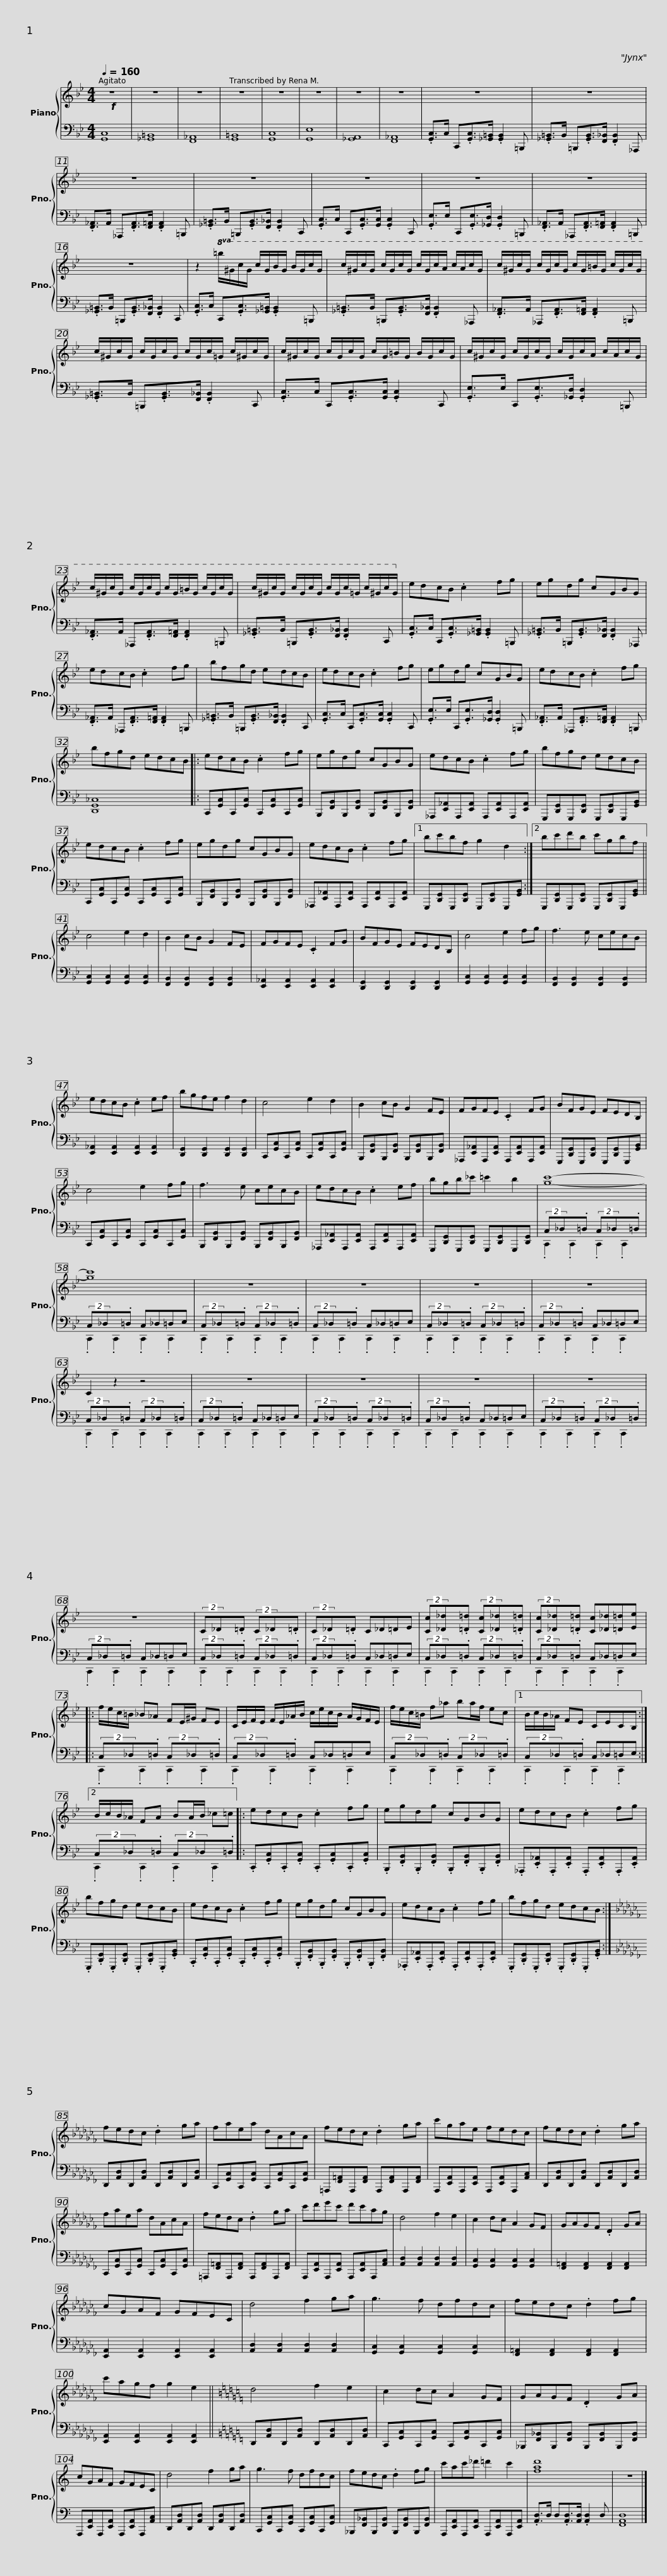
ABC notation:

X:1
%%score { 1 | ( 2 3 ) }
L:1/8
Q:1/4=160
M:4/4
I:linebreak $
K:Bb
V:1 treble
V:2 bass
V:3 bass
V:1
!f! z8 | z8 | z8 | z8 |$ z8 | %5
 z8 | z8 | z8 |$ z8 | z8 | %10
 z8 | z8 |$ z8 | z8 | z8 | %15
 z8 |$ z2!8va(! =b/^g/c'/g/ c'/g/b/g/ b/g/c'/g/ | c'/^g/c'/g/ c'/g/c'/g/ c'/g/c'/a/ c'/a/c'/g/ |$ c'/^g/c'/g/ c'/g/c'/g/ c'/g/=b/g/ c'/g/c'/g/ | c'/^g/c'/g/ c'/g/c'/g/ c'/g/c'/=g/ c'/^g/c'/g/ |$ %20
 c'/^g/c'/g/ c'/g/c'/g/ c'/g/=b/g/ b/g/c'/g/ | c'/^g/c'/g/ c'/g/c'/g/ c'/g/c'/a/ c'/a/c'/g/ |$ c'/^g/c'/g/ c'/g/c'/g/ c'/g/=b/g/ c'/g/c'/g/ | c'/^g/c'/g/ c'/g/c'/g/ c'/g/c'/=g/ c'/^g/c'/g/!8va)! |$ edcB .c2 fg | %25
 egdg cGBG | edcB .c2 fg | bfgd edcB |$ edcB .c2 fg | egdg cGBG | %30
 edcB .c2 fg | bfgd edcB |:$ edcB .c2 fg | egdg cGBG | edcB .c2 fg | %35
 bfgd edcB |$ edcB .c2 fg | egdg cGBG | edcB .c2 fg |1 bc'bf g2 d2 :|2 %40
 bc'd'b c'gbf ||$ c4 e2 d2 | B2 cB G2 FE | FGFE .C2 FG | BFGE FEDB, |$ %45
 c4 e2 fg | f3 e cecB | edcB .c2 ef | bgfe f2 d2 |$ c4 e2 d2 | %50
 B2 cB G2 FE | FGFE .C2 FG | BFGE FEDB, |$ c4 e2 fg | f3 e cecB | %55
 edcB .c2 ef | bgb_c' =c'2 b2 |$ [gc']8- | [gc']8 | z8 | %60
 z8 |$ z8 | z8 | C2 z2 z4 | z8 |$ %65
 z8 | z8 | z8 | z8 |$ (2:3:2C_D.=D (2:3:2C_D.=D | %70
 (2:3:2C_D.=D C_D=DE | (2:3:2[Cc][_D_d].[=D=d] (2:3:2[Cc][_D_d].[=D=d] | (2:3:2[Cc][_D_d].[=D=d] [Cc][_D_d][=D=d][Ee] |:$ f/e/c/=B/ _B_A FE/^G/ FE | C/E/F/E/ F/E/_A/B/ c/e/c/B/ A/G/F/E/ |$ %75
 f/e/c/=B/ f_a ba/f/ ec |1 B/c/B/_A/ FE CECB, :|2 B/c/B/_A/ FA BA/B/ _c=c |:$ edcB .c2 fg | egdg cGBG | %80
 edcB .c2 fg | bfgd edcB |$ edcB .c2 fg | egdg cGBG | edcB .c2 fg | %85
 bfgd edcB :|$[K:Cb] fedc .d2 ga | faea dAcA | fedc .d2 ga | c'gae fedc |$ %90
 fedc .d2 ga | faea dAcA | fedc .d2 ga | c'd'e'c' d'c'ag |$ d4 f2 e2 | %95
 c2 dc A2 GF | GAGF .D2 GA | cGAF GFEC |$ d4 f2 ga | g3 f dfdc | %100
 fedc .d2 fg | c'agf g2 e2 ||$[K:C] d4 f2 e2 | c2 dc A2 GF | GAGF .D2 GA | %105
 cGAF GFEC |$ d4 f2 ga | g3 f dfdc | fedc .d2 fg | c'ac'_d' =d'2 c'2 | %110
 [fad']8 | z8 |] %112
V:2
 [G,,C,]8 | [_G,,=B,,]8 | [F,,_A,,]8 | [G,,=B,,]8 |$ [G,,C,]8 | %5
 [G,,E,]8 | [_G,,A,,]8 | [F,,_A,,]8 |$ .[G,,C,]>C, C,,.[G,,C,]>[_G,,=B,,] .[G,,B,,]2 =B,,, | .[_G,,=B,,]>B,, =B,,,.[G,,B,,]>[F,,_B,,] .[F,,B,,]2 _A,,, | %10
 .[F,,_A,,]>A,, _A,,,.[F,,A,,]>[F,,=A,,] .[F,,A,,]2 =B,,, | .[_G,,=B,,]>B,, =B,,,.[G,,B,,]>[F,,_B,,] .[F,,B,,]2 C,, |$ .[G,,C,]>C, C,,.[G,,C,]>[G,,C,] .[G,,C,]2 C,, | .[G,,E,]>E, C,,.[G,,E,]>[_G,,D,] .[G,,D,]2 =B,,, | .[F,,_A,,]>A,, _A,,,.[F,,A,,]>[F,,=A,,] .[F,,A,,]2 =B,,, | %15
 .[_G,,=B,,]>B,, =B,,,.[G,,B,,]>[F,,_B,,] .[F,,B,,]2 C,, |$ .[G,,C,]>C, C,,.[G,,C,]>[_G,,=B,,] .[G,,B,,]2 =B,,, | .[_G,,=B,,]>B,, =B,,,.[G,,B,,]>[F,,_B,,] .[F,,B,,]2 _A,,, |$ .[F,,_A,,]>A,, _A,,,.[F,,A,,]>[F,,=A,,] .[F,,A,,]2 =B,,, | .[_G,,=B,,]>B,, =B,,,.[G,,B,,]>[F,,_B,,] .[F,,B,,]2 C,, |$ %20
 .[G,,C,]>C, C,,.[G,,C,]>[G,,C,] .[G,,C,]2 C,, | .[G,,E,]>E, C,,.[G,,E,]>[_G,,D,] .[G,,D,]2 =B,,, |$ .[F,,_A,,]>A,, _A,,,.[F,,A,,]>[F,,=A,,] .[F,,A,,]2 =B,,, | .[_G,,=B,,]>B,, =B,,,.[G,,B,,]>[F,,_B,,] .[F,,B,,]2 C,, |$ .[G,,C,]>C, C,,.[G,,C,]>[_G,,=B,,] .[G,,B,,]2 =B,,, | %25
 .[_G,,=B,,]>B,, =B,,,.[G,,B,,]>[F,,_B,,] .[F,,B,,]2 _A,,, | .[F,,_A,,]>A,, _A,,,.[F,,A,,]>[F,,=A,,] .[F,,A,,]2 =B,,, | .[_G,,=B,,]>B,, =B,,,.[G,,B,,]>[F,,_B,,] .[F,,B,,]2 C,, |$ .[G,,C,]>C, C,,.[G,,C,]>[G,,C,] .[G,,C,]2 C,, | .[G,,E,]>E, C,,.[G,,E,]>[_G,,D,] .[G,,D,]2 =B,,, | %30
 .[F,,_A,,]>A,, _A,,,.[F,,A,,]>[F,,=A,,] .[F,,A,,]2 =B,,, | [D,,G,,_C,]8 |:$ C,,[G,,C,]C,,[G,,C,] C,,[G,,C,]C,,[G,,C,] | B,,,[F,,B,,]B,,,[F,,B,,] B,,,[F,,B,,]B,,,[F,,B,,] | _A,,,[E,,_A,,]A,,,[E,,A,,] A,,,[E,,A,,]A,,,[E,,A,,] | %35
 G,,,[D,,G,,]G,,,[D,,G,,] G,,,[D,,G,,]G,,,[G,,B,,] |$ C,,[G,,C,]C,,[G,,C,] C,,[G,,C,]C,,[G,,C,] | B,,,[F,,B,,]B,,,[F,,B,,] B,,,[F,,B,,]B,,,[F,,B,,] | _A,,,[E,,_A,,]A,,,[E,,A,,] A,,,[E,,A,,]A,,,[E,,A,,] |1 G,,,[D,,G,,]G,,,[D,,G,,] G,,,[D,,G,,]G,,,[G,,B,,] :|2 %40
 G,,,[D,,G,,]G,,,[D,,G,,] G,,,[D,,G,,]G,,,[G,,B,,] ||$ [G,,C,]2 [G,,C,]2 [G,,C,]2 [G,,C,]2 | [F,,B,,]2 [F,,B,,]2 [F,,B,,]2 [F,,B,,]2 | [E,,_A,,]2 [E,,A,,]2 [E,,A,,]2 [E,,A,,]2 | [D,,G,,]2 [D,,G,,]2 [D,,G,,]2 [D,,G,,]2 |$ %45
 [G,,C,]2 [G,,C,]2 [G,,C,]2 [G,,C,]2 | [F,,B,,]2 [F,,B,,]2 [F,,B,,]2 [F,,B,,]2 | [E,,_A,,]2 [E,,A,,]2 [E,,A,,]2 [E,,A,,]2 | [D,,G,,]2 [D,,G,,]2 [D,,G,,]2 [D,,G,,]2 |$ C,,[G,,C,]C,,[G,,C,] C,,[G,,C,]C,,[G,,C,] | %50
 B,,,[F,,B,,]B,,,[F,,B,,] B,,,[F,,B,,]B,,,[F,,B,,] | _A,,,[E,,_A,,]A,,,[E,,A,,] A,,,[E,,A,,]A,,,[E,,A,,] | G,,,[D,,G,,]G,,,[D,,G,,] G,,,[D,,G,,]G,,,[G,,B,,] |$ C,,[G,,C,]C,,[G,,C,] C,,[G,,C,]C,,[G,,C,] | B,,,[F,,B,,]B,,,[F,,B,,] B,,,[F,,B,,]B,,,[F,,B,,] | %55
 _A,,,[E,,_A,,]A,,,[E,,A,,] A,,,[E,,A,,]A,,,[E,,A,,] | G,,,[D,,G,,]G,,,[D,,G,,] G,,,[D,,G,,]G,,,[D,,G,,] |$ (2:3:2C,_D,.=D, (2:3:2C,_D,.=D, | (2:3:2C,_D,.=D, C,_D,=D,E, | (2:3:2C,_D,.=D, (2:3:2C,_D,.=D, | %60
 (2:3:2C,_D,.=D, C,_D,=D,E, |$ (2:3:2C,_D,.=D, (2:3:2C,_D,.=D, | (2:3:2C,_D,.=D, C,_D,=D,E, | (2:3:2C,_D,.=D, (2:3:2C,_D,.=D, | (2:3:2C,_D,.=D, C,_D,=D,E, |$ %65
 (2:3:2C,_D,.=D, (2:3:2C,_D,.=D, | (2:3:2C,_D,.=D, C,_D,=D,E, | (2:3:2C,_D,.=D, (2:3:2C,_D,.=D, | (2:3:2C,_D,.=D, C,_D,=D,E, |$ (2:3:2C,_D,.=D, (2:3:2C,_D,.=D, | %70
 (2:3:2C,_D,.=D, C,_D,=D,E, | (2:3:2C,_D,.=D, (2:3:2C,_D,.=D, | (2:3:2C,_D,.=D, C,_D,=D,E, |:$ (2:3:2C,_D,.=D, (2:3:2C,_D,.=D, | (2:3:2C,_D,.=D, C,_D,=D,E, |$ %75
 (2:3:2C,_D,.=D, (2:3:2C,_D,.=D, |1 (2:3:2C,_D,.=D, C,_D,=D,E, :|2 (2:3:2C,_D,.=D, (2:3:2C,_D,.=D, |:$ .C,,.[G,,C,].C,,.[G,,C,] .C,,.[G,,C,].C,,.[G,,C,] | .B,,,.[F,,B,,].B,,,.[F,,B,,] .B,,,.[F,,B,,].B,,,.[F,,B,,] | %80
 ._A,,,.[E,,_A,,].A,,,.[E,,A,,] .A,,,.[E,,A,,].A,,,.[E,,A,,] | .G,,,.[D,,G,,].G,,,.[D,,G,,] .G,,,.[D,,G,,].G,,,.[G,,B,,] |$ .C,,.[G,,C,].C,,.[G,,C,] .C,,.[G,,C,].C,,.[G,,C,] | .B,,,.[F,,B,,].B,,,.[F,,B,,] .B,,,.[F,,B,,].B,,,.[F,,B,,] | ._A,,,.[E,,_A,,].A,,,.[E,,A,,] .A,,,.[E,,A,,].A,,,.[E,,A,,] | %85
 .G,,,.[D,,G,,].G,,,.[D,,G,,] .G,,,.[D,,G,,].G,,,.[G,,B,,] :|$[K:Cb] D,,[A,,D,]D,,[A,,D,] D,,[A,,D,]D,,[A,,D,] | C,,[G,,C,]C,,[G,,C,] C,,[G,,C,]C,,[G,,C,] | =A,,,[F,,=A,,]A,,,[F,,A,,] A,,,[F,,A,,]A,,,[F,,A,,] | A,,,[E,,A,,]A,,,[E,,A,,] A,,,[E,,A,,]A,,,[A,,C,] |$ %90
 D,,[A,,D,]D,,[A,,D,] D,,[A,,D,]D,,[A,,D,] | C,,[G,,C,]C,,[G,,C,] C,,[G,,C,]C,,[G,,C,] | =A,,,[F,,=A,,]A,,,[F,,A,,] A,,,[F,,A,,]A,,,[F,,A,,] | A,,,[E,,A,,]A,,,[E,,A,,] A,,,[E,,A,,]A,,,[A,,C,] |$ [A,,D,]2 [A,,D,]2 [A,,D,]2 [A,,D,]2 | %95
 [G,,C,]2 [G,,C,]2 [G,,C,]2 [G,,C,]2 | [F,,=A,,]2 [F,,A,,]2 [F,,A,,]2 [F,,A,,]2 | [E,,A,,]2 [E,,A,,]2 [E,,A,,]2 [E,,A,,]2 |$ [A,,D,]2 [A,,D,]2 [A,,D,]2 [A,,D,]2 | [G,,C,]2 [G,,C,]2 [G,,C,]2 [G,,C,]2 | %100
 [F,,=A,,]2 [F,,A,,]2 [F,,A,,]2 [F,,A,,]2 | [E,,A,,]2 [E,,A,,]2 [E,,A,,]2 [E,,A,,]2 ||$[K:C] D,,[A,,D,]D,,[A,,D,] D,,[A,,D,]D,,[A,,D,] | C,,[G,,C,]C,,[G,,C,] C,,[G,,C,]C,,[G,,C,] | _B,,,[F,,_B,,]B,,,[F,,B,,] B,,,[F,,B,,]B,,,[F,,B,,] | %105
 A,,,[E,,A,,]A,,,[E,,A,,] A,,,[E,,A,,]A,,,[A,,C,] |$ D,,[A,,D,]D,,[A,,D,] D,,[A,,D,]D,,[A,,D,] | C,,[G,,C,]C,,[G,,C,] C,,[G,,C,]C,,[G,,C,] | _B,,,[F,,_B,,]B,,,[F,,B,,] B,,,[F,,B,,]B,,,[F,,B,,] | A,,,[E,,A,,]A,,,[E,,A,,] A,,,[E,,A,,]A,,,[E,,A,,] | %110
 .[A,,D,]>D, D,.[A,,D,]>[A,,D,] .[A,,D,]2 D, | [F,,A,,D,]8 |] %112
V:3
 x8 | x8 | x8 | x8 |$ x8 | %5
 x8 | x8 | x8 |$ x8 | x8 | %10
 x8 | x8 |$ x8 | x8 | x8 | %15
 x8 |$ x8 | x8 |$ x8 | x8 |$ %20
 x8 | x8 |$ x8 | x8 |$ x8 | %25
 x8 | x8 | x8 |$ x8 | x8 | %30
 x8 | x8 |:$ x8 | x8 | x8 | %35
 x8 |$ x8 | x8 | x8 |1 x8 :|2 %40
 x8 ||$ x8 | x8 | x8 | x8 |$ %45
 x8 | x8 | x8 | x8 |$ x8 | %50
 x8 | x8 | x8 |$ x8 | x8 | %55
 x8 | x8 |$ .C,,2 .C,,2 .C,,2 .C,,2 | .C,,2 .C,,2 .C,,2 .C,,2 | .C,,2 .C,,2 .C,,2 .C,,2 | %60
 .C,,2 .C,,2 .C,,2 .C,,2 |$ .C,,2 .C,,2 .C,,2 .C,,2 | .C,,2 .C,,2 .C,,2 .C,,2 | .C,,2 .C,,2 .C,,2 .C,,2 | .C,,2 .C,,2 .C,,2 .C,,2 |$ %65
 .C,,2 .C,,2 .C,,2 .C,,2 | .C,,2 .C,,2 .C,,2 .C,,2 | .C,,2 .C,,2 .C,,2 .C,,2 | .C,,2 .C,,2 .C,,2 .C,,2 |$ .C,,2 .C,,2 .C,,2 .C,,2 | %70
 .C,,2 .C,,2 .C,,2 .C,,2 | .C,,2 .C,,2 .C,,2 .C,,2 | .C,,2 .C,,2 .C,,2 .C,,2 |:$ .C,,2 .C,,2 .C,,2 .C,,2 | .C,,2 .C,,2 .C,,2 .C,,2 |$ %75
 .C,,2 .C,,2 .C,,2 .C,,2 |1 .C,,2 .C,,2 .C,,2 .C,,2 :|2 .C,,2 .C,,2 .C,,2 .C,,2 |:$ x8 | x8 | %80
 x8 | x8 |$ x8 | x8 | x8 | %85
 x8 :|$[K:Cb] x8 | x8 | x8 | x8 |$ %90
 x8 | x8 | x8 | x8 |$ x8 | %95
 x8 | x8 | x8 |$ x8 | x8 | %100
 x8 | x8 ||$[K:C] x8 | x8 | x8 | %105
 x8 |$ x8 | x8 | x8 | x8 | %110
 x8 | x8 |] %112
